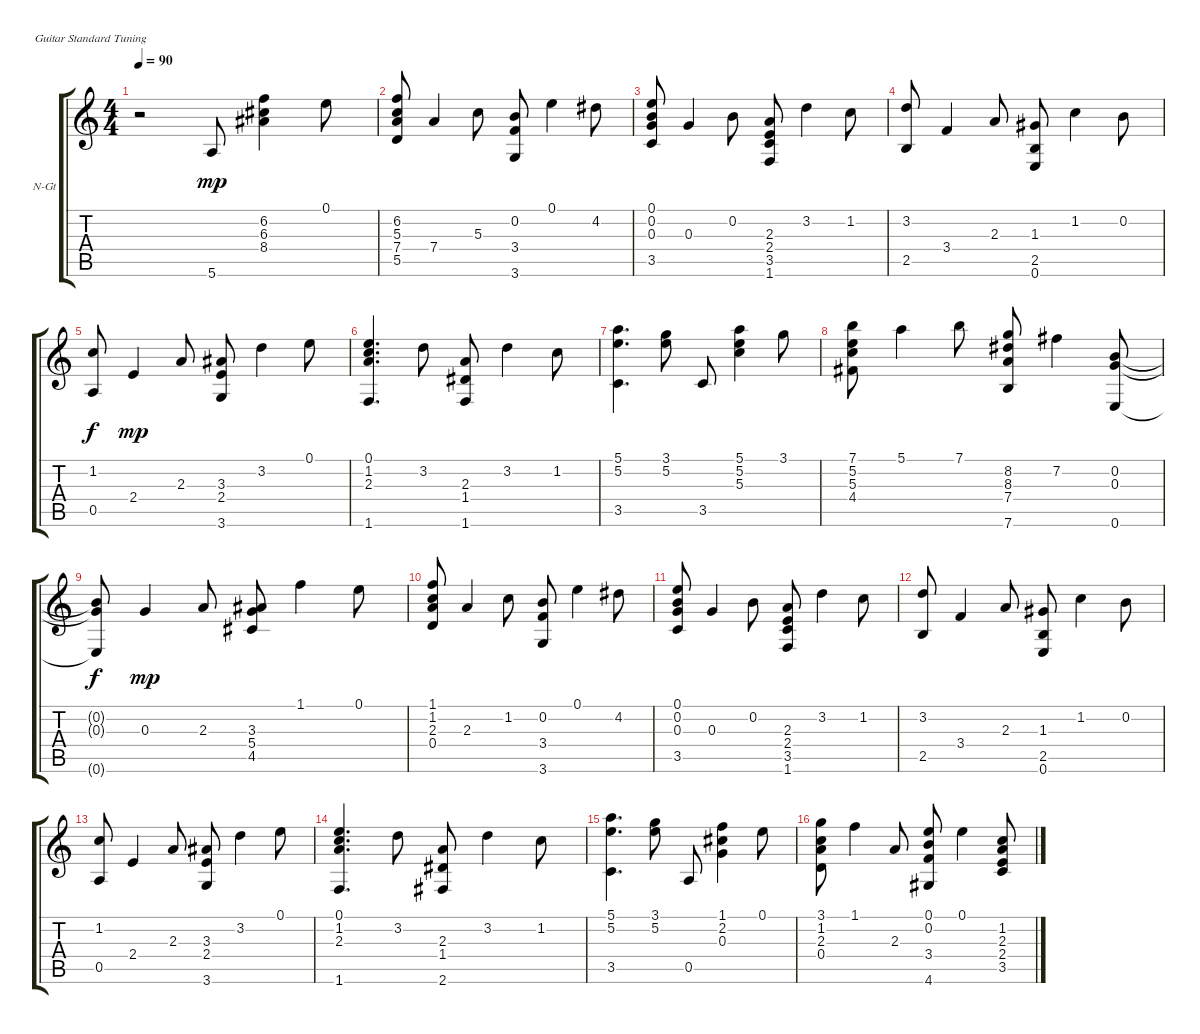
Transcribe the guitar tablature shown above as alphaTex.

\bracketExtendMode groupsimilarinstruments
\firstSystemTrackNameOrientation horizontal
\otherSystemsTrackNameOrientation horizontal
\track ("Melody" "N-Gt") {instrument acousticguitarnylon}
\staff {score tabs}
\tuning (E4 B3 G3 D3 A2 E2)
\ts (4 4)
\tempo 90
\clef g2
\ks c
r.2{dy mp instrument acousticguitarnylon} 5.6.8 (6.2 6.3 8.4).4 0.1.8 |
(6.2 5.3 7.4 5.5).8 7.4.4 5.3.8 (0.2 3.4 3.6).8 0.1.4 4.2.8 |
(0.1 0.2 0.3 3.5).8 0.3.4 0.2.8 (2.3 2.4 3.5 1.6).8 3.2.4 1.2.8 |
(3.2 2.5).8 3.4.4 2.3.8 (1.3 2.5 0.6).8 1.2.4 0.2.8 |
(1.2 0.5).8{dy f} 2.4.4{dy mp} 2.3.8 (3.3 2.4 3.6).8 3.2.4 0.1.8 |
(0.1 1.2 2.3 1.6).4{d} 3.2.8 (2.3 1.4 1.6).8 3.2.4 1.2.8 |
(5.1 5.2 3.5).4{d} (3.1 5.2).8 3.5.8 (5.1 5.2 5.3).4 3.1.8 |
(7.1 5.2 5.3 4.4).8 5.1.4 7.1.8 (8.2 8.3 7.4 7.6).8 7.2.4 (0.2 0.3 0.6).8 |
(0.2{t} 0.3{t} 0.6{t}).8{dy f} 0.3.4{dy mp} 2.3.8 (3.3 5.4 4.5).8 1.1.4 0.1.8 |
(1.1 1.2 2.3 0.4).8 2.3.4 1.2.8 (0.2 3.4 3.6).8 0.1.4 4.2.8 |
(0.1 0.2 0.3 3.5).8 0.3.4 0.2.8 (2.3 2.4 3.5 1.6).8 3.2.4 1.2.8 |
(3.2 2.5).8 3.4.4 2.3.8 (1.3 2.5 0.6).8 1.2.4 0.2.8 |
(1.2 0.5).8 2.4.4 2.3.8 (3.3 2.4 3.6).8 3.2.4 0.1.8 |
(0.1 1.2 2.3 1.6).4{d} 3.2.8 (2.3 1.4 2.6).8 3.2.4 1.2.8 |
(5.1 5.2 3.5).4{d} (3.1 5.2).8 0.5.8 (1.1 2.2 0.3).4 0.1.8 |
(3.1 1.2 2.3 0.4).8 1.1.4 2.3.8 (0.1 0.2 3.4 4.6).8 0.1.4 (1.2 2.3 2.4 3.5).8
